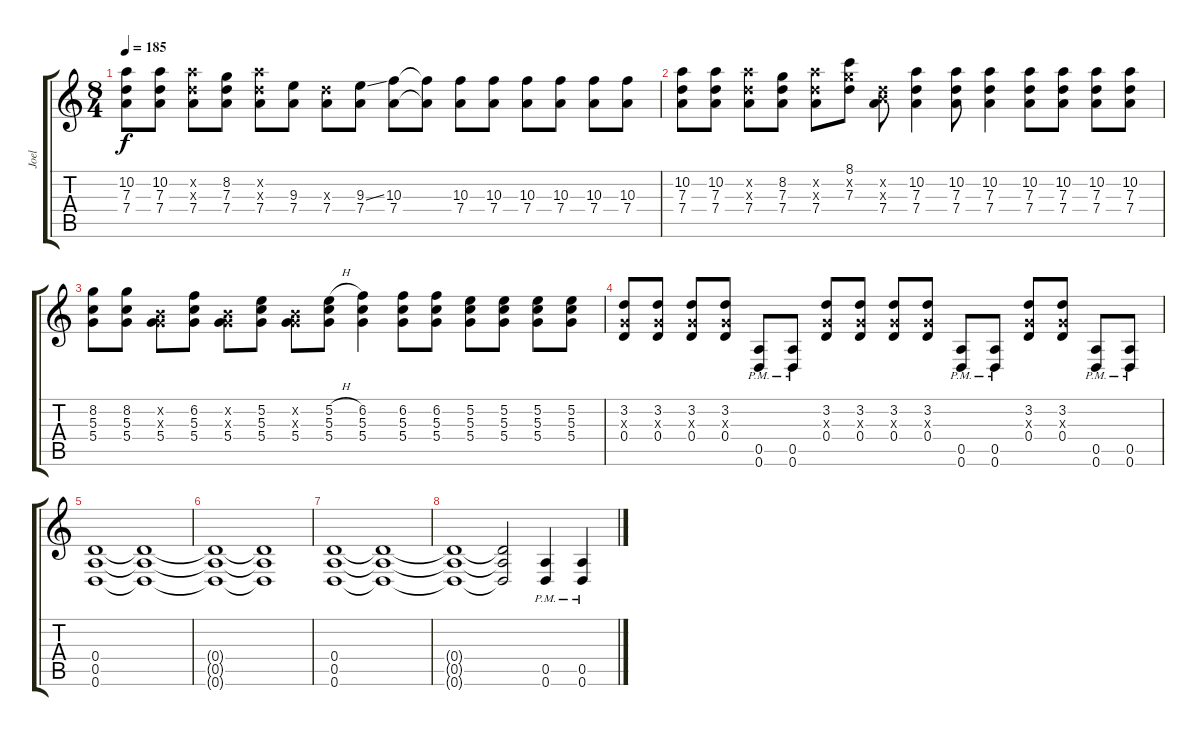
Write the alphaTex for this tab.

\track ("Joel" "Joel") {instrument distortionguitar}
\staff {score tabs}
\tuning (E4 B3 G3 D3 A2 D2) {hide}
\ts (8 4)
\tempo 185
\clef g2
\ks c
(10.2 7.3 7.4).8{dy f} (10.2 7.3 7.4).8 (10.2{x} 7.3{x} 7.4).8 (8.2 7.3 7.4).8 (10.2{x} 7.3{x} 7.4).8 (9.3 7.4).8 (7.3{x} 7.4).8 (9.3{ss} 7.4).8 (10.3 7.4).8 (10.3{t} 7.4{t}).8 (10.3 7.4).8 (10.3 7.4).8 (10.3 7.4).8 (10.3 7.4).8 (10.3 7.4).8 (10.3 7.4).8 |
(10.2 7.3 7.4).8 (10.2 7.3 7.4).8 (10.2{x} 7.3{x} 7.4).8 (8.2 7.3 7.4).8 (10.2{x} 7.3{x} 7.4).8 (8.1 8.2{x} 7.3).8 (0.2{x} 7.3{x} 7.4).8 (10.2 7.3 7.4).4 (10.2 7.3 7.4).8 (10.2 7.3 7.4).4 (10.2 7.3 7.4).8 (10.2 7.3 7.4).8 (10.2 7.3 7.4).8 (10.2 7.3 7.4).8 |
(8.2 5.3 5.4).8 (8.2 5.3 5.4).8 (0.2{x} 0.3{x} 5.4).8 (6.2 5.3 5.4).8 (0.2{x} 0.3{x} 5.4).8 (5.2 5.3 5.4).8 (0.2{x} 0.3{x} 5.4).8 (5.2{h} 5.3 5.4).8 (6.2 5.3 5.4).4 (6.2 5.3 5.4).8 (6.2 5.3 5.4).8 (5.2 5.3 5.4).8 (5.2 5.3 5.4).8 (5.2 5.3 5.4).8 (5.2 5.3 5.4).8 |
(3.2 0.3{x} 0.4).8 (3.2 0.3{x} 0.4).8 (3.2 0.3{x} 0.4).8 (3.2 0.3{x} 0.4).8 (0.5{pm} 0.6{pm}).8 (0.5{pm} 0.6{pm}).8 (3.2 0.3{x} 0.4).8 (3.2 0.3{x} 0.4).8 (3.2 0.3{x} 0.4).8 (3.2 0.3{x} 0.4).8 (0.5{pm} 0.6{pm}).8 (0.5{pm} 0.6{pm}).8 (3.2 0.3{x} 0.4).8 (3.2 0.3{x} 0.4).8 (0.5{pm} 0.6{pm}).8 (0.5{pm} 0.6{pm}).8 |
(0.4 0.5 0.6).1 (0.4{t} 0.5{t} 0.6{t}).1 |
(0.4{t} 0.5{t} 0.6{t}).1 (0.4{t} 0.5{t} 0.6{t}).1 |
(0.4 0.5 0.6).1 (0.4{t} 0.5{t} 0.6{t}).1 |
(0.4{t} 0.5{t} 0.6{t}).1 (0.4{t} 0.5{t} 0.6{t}).2 (0.5{pm} 0.6{pm}).4 (0.5{pm} 0.6{pm}).4
